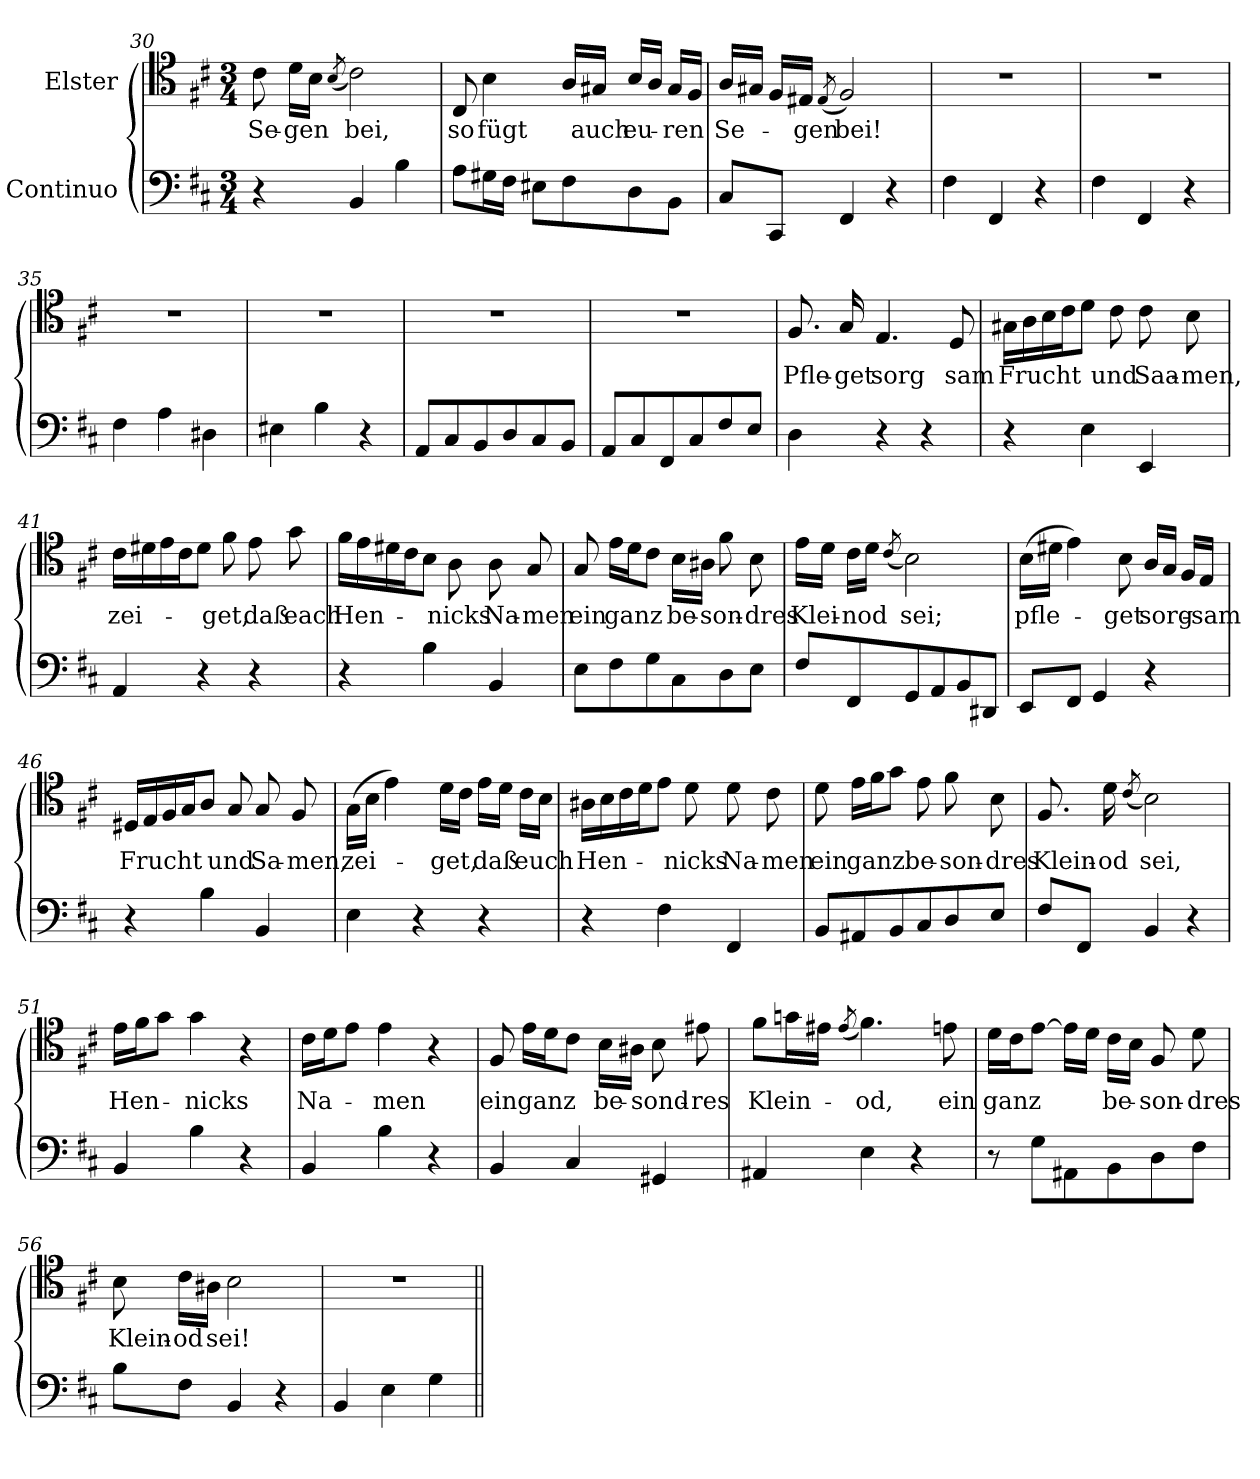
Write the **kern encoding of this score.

**kern	**kern	**text
*part2	*part1	*part1
*staff2	*staff1	*staff1
*I"Continuo	*I"Elster	*
*clefF4	*clefC4	*
*k[f#c#]	*k[f#c#]	*
*M3/4	*M3/4	*
=30	=30	=30
!	!	!LO:LY:b
4r	8c#\	Se-
!	!	!LO:LY:b
.	16d\LL	-gen
.	16B\JJ	.
.	(8qB/	.
!	!	!LO:LY:b
4BB/	2c#\)	bei,
4B\	.	.
!!LO:LB:g=z
=31	=31	=31
!	!	!LO:LY:b
8A\L	8C#/	so
!	!	!LO:LY:b
16G#X\L	4B\	fügt
16F#\JJ	.	.
8E#X\L	.	.
8F#\	16A/LL	.
!	!	!LO:LY:b
.	16G#X/JJ	auch
!	!	!LO:LY:b
8D\	16B/LL	eu-
.	16A/JJ	.
!	!	!LO:LY:b
8BB\J	16G#/LL	-ren
.	16F#/JJ	.
=32	=32	=32
!	!	!LO:LY:b
8C#/L	16A/LL	Se-
.	16G#X/JJ	.
8CC#/J	16F#/LL	.
!	!	!LO:LY:b
.	16E#X/JJ	-gen
.	(8qE#/	.
!	!	!LO:LY:b
4FF#/	2F#/)	bei!
4r	.	.
=33	=33	=33
4F#\	2.r	.
4FF#/	.	.
4r	.	.
=34	=34	=34
4F#\	2.r	.
4FF#/	.	.
4r	.	.
=35	=35	=35
4F#\	2.r	.
4A\	.	.
4D#X\	.	.
=36	=36	=36
4E#X\	2.r	.
4B\	.	.
4r	.	.
!!LO:PB:g=z
=37	=37	=37
8AA/L	2.r	.
8C#/	.	.
8BB/	.	.
8D/	.	.
8C#/	.	.
8BB/J	.	.
=38	=38	=38
8AA/L	2.r	.
8C#/	.	.
8FF#/	.	.
8C#/	.	.
8F#/	.	.
8E/J	.	.
=39	=39	=39
!	!	!LO:LY:b
4D\	8.F#/	Pfle-
!	!	!LO:LY:b
.	16G/	-get
!	!	!LO:LY:b
4r	4.E/	sorg
4r	.	.
!	!	!LO:LY:b
.	8D/	sam
=40	=40	=40
!	!	!LO:LY:b
4r	16G#X\LL	-Frucht
.	16A\	.
.	16B\	.
.	16c#\J	.
4E\	8d\J	.
!	!	!LO:LY:b
.	8c#\	und
!	!	!LO:LY:b
4EE/	8c#\	Saa-
!	!	!LO:LY:b
.	8B\	-men,
=41	=41	=41
!	!	!LO:LY:b
4AA/	16c#\LL	zei-
.	16d#X\	.
.	16e\	.
.	16c#\J	.
4r	8d#\J	.
!	!	!LO:LY:b
.	8f#\	get,
!	!	!LO:LY:b
4r	8e\	daß
!	!	!LO:LY:b
.	8g\	each
!!LO:LB:g=z
=42	=42	=42
!	!	!LO:LY:b
4r	16f#\LL	Hen-
.	16e\	.
.	16d#X\	.
.	16c#\J	.
4B\	8B\J	.
!	!	!LO:LY:b
.	8A\	-nicks
!	!	!LO:LY:b
4BB/	8A\	Na-
!	!	!LO:LY:b
.	8G/	-men
=43	=43	=43
!	!	!LO:LY:b
8E\L	8G/	ein
!	!	!LO:LY:b
8F#\	16e\LL	ganz
.	16d\J	.
8G\	8c#\J	.
!	!	!LO:LY:b
8C#\	16B\LL	be-
.	16A#X\JJ	.
!	!	!LO:LY:b
8D\	8f#\	son-
!	!	!LO:LY:b
8E\J	8B\	-dres
=44	=44	=44
!	!	!LO:LY:b
8F#/L	16e\LL	Klei-
.	16d\JJ	.
!	!	!LO:LY:b
8FF#/	16c#\LL	-nod
.	16d\JJ	.
.	(8qc#/	.
!	!	!LO:LY:b
8GG/	2B\)	sei;
8AA/	.	.
8BB/	.	.
8DD#X/J	.	.
=45	=45	=45
!	!	!LO:LY:b
8EE/L	(16B\LL	pfle-
.	16d#X\JJ	.
8FF#/J	4e\)	.
4GG/	.	.
!	!	!LO:LY:b
.	8B\	-get
!	!	!LO:LY:b
4r	16A/LL	sorg-
.	16G/JJ	.
.	16F#/LL	.
!	!	!LO:LY:b
.	16E/JJ	-sam
!!LO:LB:g=z
=46	=46	=46
!	!	!LO:LY:b
4r	16D#X/LL	Frucht
.	16E/	.
.	16F#/	.
.	16G/J	.
4B\	8A/J	.
!	!	!LO:LY:b
.	8G/	und
!	!	!LO:LY:b
4BB/	8G/	Sa-
!	!	!LO:LY:b
.	8F#/	-men,
=47	=47	=47
!	!	!LO:LY:b
4E\	(16G\LL	zei-
.	16B\JJ	.
.	4e\)	.
4r	.	.
!	!	!LO:LY:b
.	16d\LL	-get,
.	16c#\JJ	.
!	!	!LO:LY:b
4r	16e\LL	daß
.	16d\JJ	.
!	!	!LO:LY:b
.	16c#\LL	euch
.	16B\JJ	.
=48	=48	=48
!	!	!LO:LY:b
4r	16A#X\LL	Hen-
.	16B\	.
.	16c#\	.
.	16d\J	.
4F#\	8e\J	.
!	!	!LO:LY:b
.	8d\	-nicks
!	!	!LO:LY:b
4FF#/	8d\	Na-
!	!	!LO:LY:b
.	8c#\	-men
=49	=49	=49
!	!	!LO:LY:b
8BB/L	8d\	ein
!	!	!LO:LY:b
8AA#X/	16e\LL	ganz
.	16f#\J	.
8BB/	8g\J	.
!	!	!LO:LY:b
8C#/	8e\	be-
!	!	!LO:LY:b
8D/	8f#\	-son-
!	!	!LO:LY:b
8E/J	8B\	-dres
=50	=50	=50
!	!	!LO:LY:b
8F#/L	8.F#/	Klein-
8FF#/J	.	.
!	!	!LO:LY:b
.	16d\	-od
.	(8qc#/	.
!	!	!LO:LY:b
4BB/	2B\)	sei,
4r	.	.
!!LO:LB:g=z
=51	=51	=51
!	!	!LO:LY:b
4BB/	16e\LL	Hen-
.	16f#\J	.
.	8g\J	.
!	!	!LO:LY:b
4B\	4g\	nicks
4r	4r	.
=52	=52	=52
!	!	!LO:LY:b
4BB/	16c#\LL	Na-
.	16d\J	.
.	8e\J	.
!	!	!LO:LY:b
4B\	4e\	-men
4r	4r	.
=53	=53	=53
!	!	!LO:LY:b
4BB/	8F#/	ein
!	!	!LO:LY:b
.	16e\LL	ganz
.	16d\J	.
4C#/	8c#\J	.
!	!	!LO:LY:b
.	16B\LL	be-
.	16A#X\JJ	.
!	!	!LO:LY:b
4GG#X/	8B\	-sond-
!	!	!LO:LY:b
.	8e#X\	-res
=54	=54	=54
!	!	!LO:LY:b
4AA#X/	8f#\L	-Klein-
.	16gn\L	.
.	16e#X\JJ	.
.	(8qe#/	.
!	!	!LO:LY:b
4E\	4.f#\)	od,
4r	.	.
!	!	!LO:LY:b
.	8en\	ein
=55	=55	=55
!	!	!LO:LY:b
8r	16d\LL	ganz
.	16c#\J	.
8G\L	[>8e\J	.
8AA#X\	16e\LL]	.
.	16d\JJ	.
!	!	!LO:LY:b
8BB\	16c#\LL	be-
.	16B\JJ	.
!	!	!LO:LY:b
8D\	8F#/	-son-
!	!	!LO:LY:b
8F#\J	8d\	-dres
!!LO:LB:g=z
=56	=56	=56
!	!	!LO:LY:b
8B\L	8B\	Klein-
!	!	!LO:LY:b
8F#\J	16c#\LL	-od
.	16A#X\JJ	.
!	!	!LO:LY:b
4BB/	2B\	sei!
4r	.	.
=57	=57	=57
4BB/	2.r	.
4E\	.	.
4G\	.	.
=||	=||	=||
*-	*-	*-
